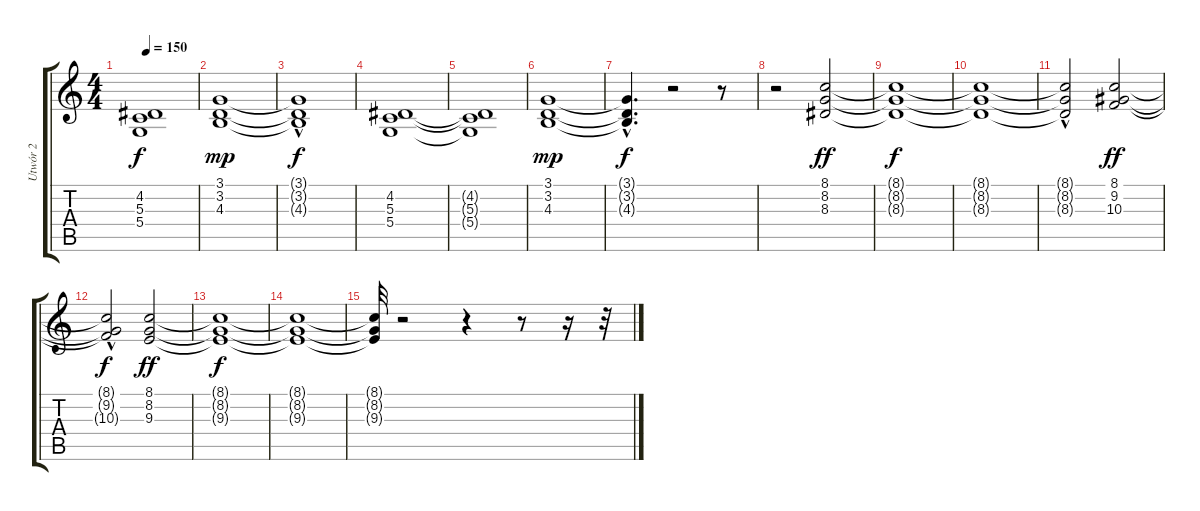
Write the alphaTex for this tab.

\track ("Utwór 2" "Utwór 2") {instrument stringensemble2}
\staff {score tabs}
\tuning (E4 B3 G3 D3 A2 E2) {hide}
\ts (4 4)
\tempo 150
\clef g2
\ks c
(4.2{t} 5.3{t} 5.4{t}).1{dy f} |
(3.1 3.2 4.3).1{dy mp} |
(3.1{hac t} 3.2{hac t} 4.3{t}).1{dy f} |
(4.2 5.3 5.4).1 |
(4.2{t} 5.3{t} 5.4{t}).1 |
(3.1 3.2 4.3).1{dy mp} |
(3.1{hac t} 3.2{hac t} 4.3{hac t}).4{d dy f} r.2 r.8 |
r.2 (8.1 8.2 8.3).2{dy ff} |
(8.1{t} 8.2{t} 8.3{t}).1{dy f} |
(8.1{t} 8.2{t} 8.3{t}).1 |
(8.1{hac t} 8.2{t} 8.3{t}).2 (8.1 9.2 10.3).2{dy ff} |
(8.1{hac t} 9.2{t} 10.3{t}).2{dy f} (8.1 8.2 9.3).2{dy ff} |
(8.1{t} 8.2{t} 9.3{t}).1{dy f} |
(8.1{t} 8.2{t} 9.3{t}).1 |
(8.1{t} 8.2{t} 9.3{t}).32 r.2 r.4 r.8 r.16 r.32
